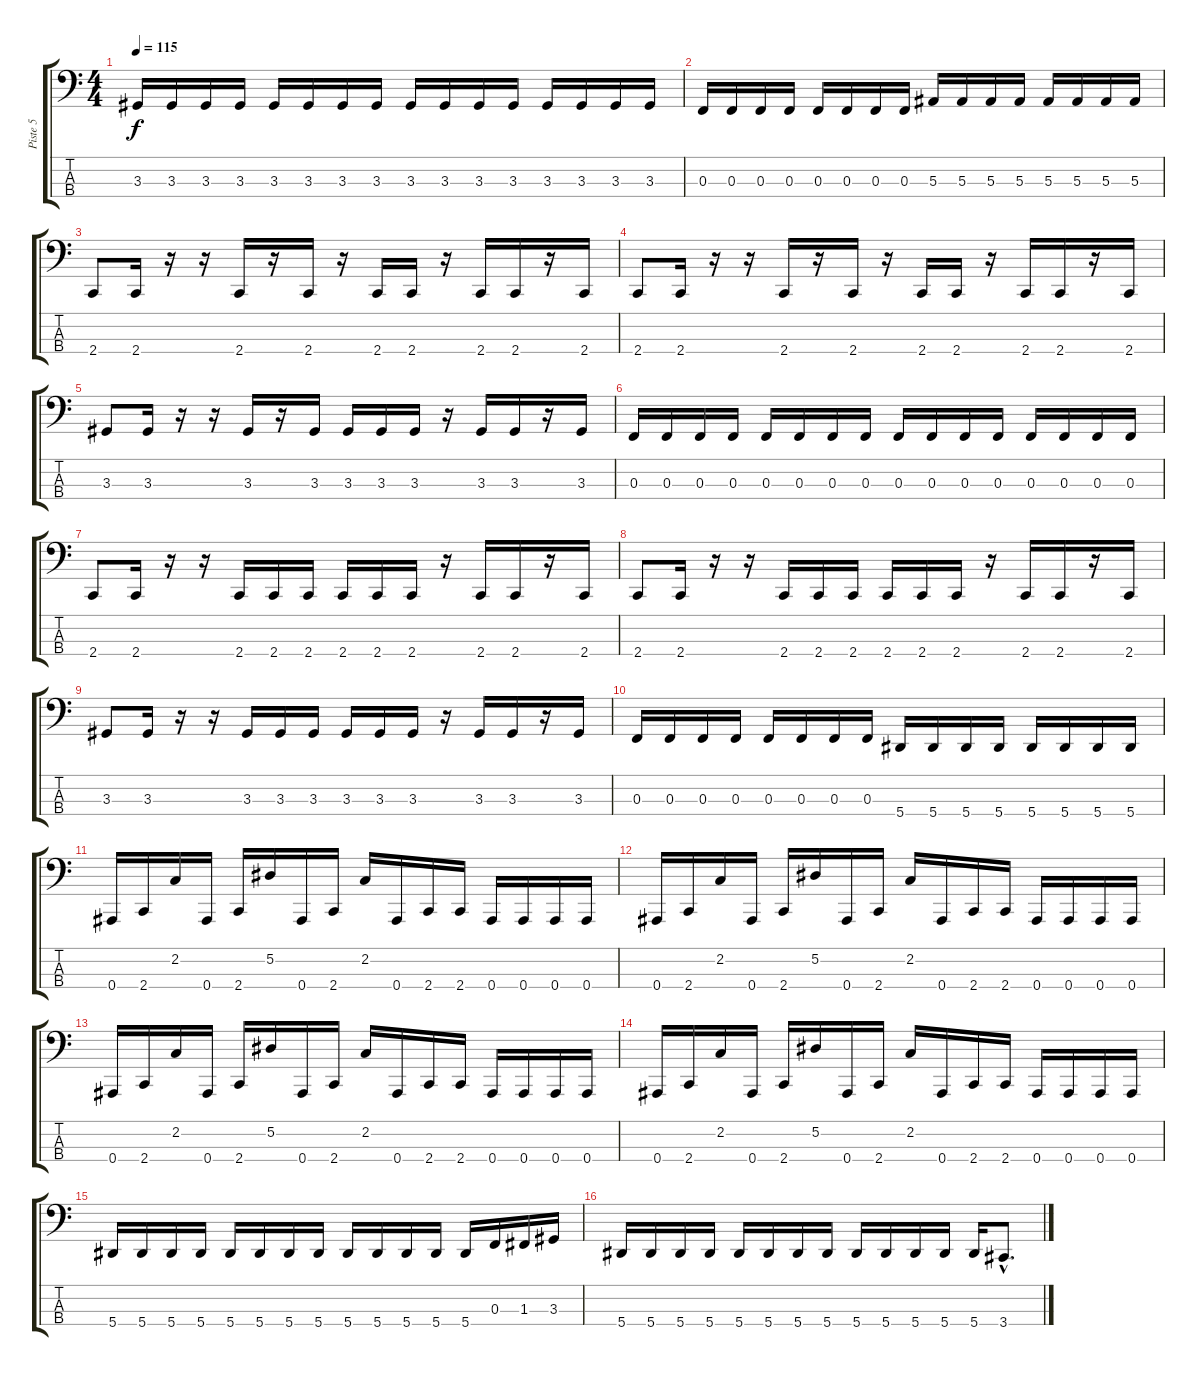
\track ("Piste 5" "Piste 5") {instrument electricbasspick}
\staff {score tabs}
\tuning (Eb2 Bb1 F1 Bb0) {hide}
\ts (4 4)
\tempo 115
\clef f4
\ks c
3.3.16{dy f} 3.3.16 3.3.16 3.3.16 3.3.16 3.3.16 3.3.16 3.3.16 3.3.16 3.3.16 3.3.16 3.3.16 3.3.16 3.3.16 3.3.16 3.3.16 |
0.3.16 0.3.16 0.3.16 0.3.16 0.3.16 0.3.16 0.3.16 0.3.16 5.3.16 5.3.16 5.3.16 5.3.16 5.3.16 5.3.16 5.3.16 5.3.16 |
2.4.8 2.4.16 r.16 r.16 2.4.16 r.16 2.4.16 r.16 2.4.16 2.4.16 r.16 2.4.16 2.4.16 r.16 2.4.16 |
2.4.8 2.4.16 r.16 r.16 2.4.16 r.16 2.4.16 r.16 2.4.16 2.4.16 r.16 2.4.16 2.4.16 r.16 2.4.16 |
3.3.8 3.3.16 r.16 r.16 3.3.16 r.16 3.3.16 3.3.16 3.3.16 3.3.16 r.16 3.3.16 3.3.16 r.16 3.3.16 |
0.3.16 0.3.16 0.3.16 0.3.16 0.3.16 0.3.16 0.3.16 0.3.16 0.3.16 0.3.16 0.3.16 0.3.16 0.3.16 0.3.16 0.3.16 0.3.16 |
2.4.8 2.4.16 r.16 r.16 2.4.16 2.4.16 2.4.16 2.4.16 2.4.16 2.4.16 r.16 2.4.16 2.4.16 r.16 2.4.16 |
2.4.8 2.4.16 r.16 r.16 2.4.16 2.4.16 2.4.16 2.4.16 2.4.16 2.4.16 r.16 2.4.16 2.4.16 r.16 2.4.16 |
3.3.8 3.3.16 r.16 r.16 3.3.16 3.3.16 3.3.16 3.3.16 3.3.16 3.3.16 r.16 3.3.16 3.3.16 r.16 3.3.16 |
0.3.16 0.3.16 0.3.16 0.3.16 0.3.16 0.3.16 0.3.16 0.3.16 5.4.16 5.4.16 5.4.16 5.4.16 5.4.16 5.4.16 5.4.16 5.4.16 |
0.4.16 2.4.16 2.2.16 0.4.16 2.4.16 5.2.16 0.4.16 2.4.16 2.2.16 0.4.16 2.4.16 2.4.16 0.4.16 0.4.16 0.4.16 0.4.16 |
0.4.16 2.4.16 2.2.16 0.4.16 2.4.16 5.2.16 0.4.16 2.4.16 2.2.16 0.4.16 2.4.16 2.4.16 0.4.16 0.4.16 0.4.16 0.4.16 |
0.4.16 2.4.16 2.2.16 0.4.16 2.4.16 5.2.16 0.4.16 2.4.16 2.2.16 0.4.16 2.4.16 2.4.16 0.4.16 0.4.16 0.4.16 0.4.16 |
0.4.16 2.4.16 2.2.16 0.4.16 2.4.16 5.2.16 0.4.16 2.4.16 2.2.16 0.4.16 2.4.16 2.4.16 0.4.16 0.4.16 0.4.16 0.4.16 |
5.4.16 5.4.16 5.4.16 5.4.16 5.4.16 5.4.16 5.4.16 5.4.16 5.4.16 5.4.16 5.4.16 5.4.16 5.4.16 0.3.16 1.3.16 3.3.16 |
5.4.16 5.4.16 5.4.16 5.4.16 5.4.16 5.4.16 5.4.16 5.4.16 5.4.16 5.4.16 5.4.16 5.4.16 5.4.16 3.4{hac}.8{d}
